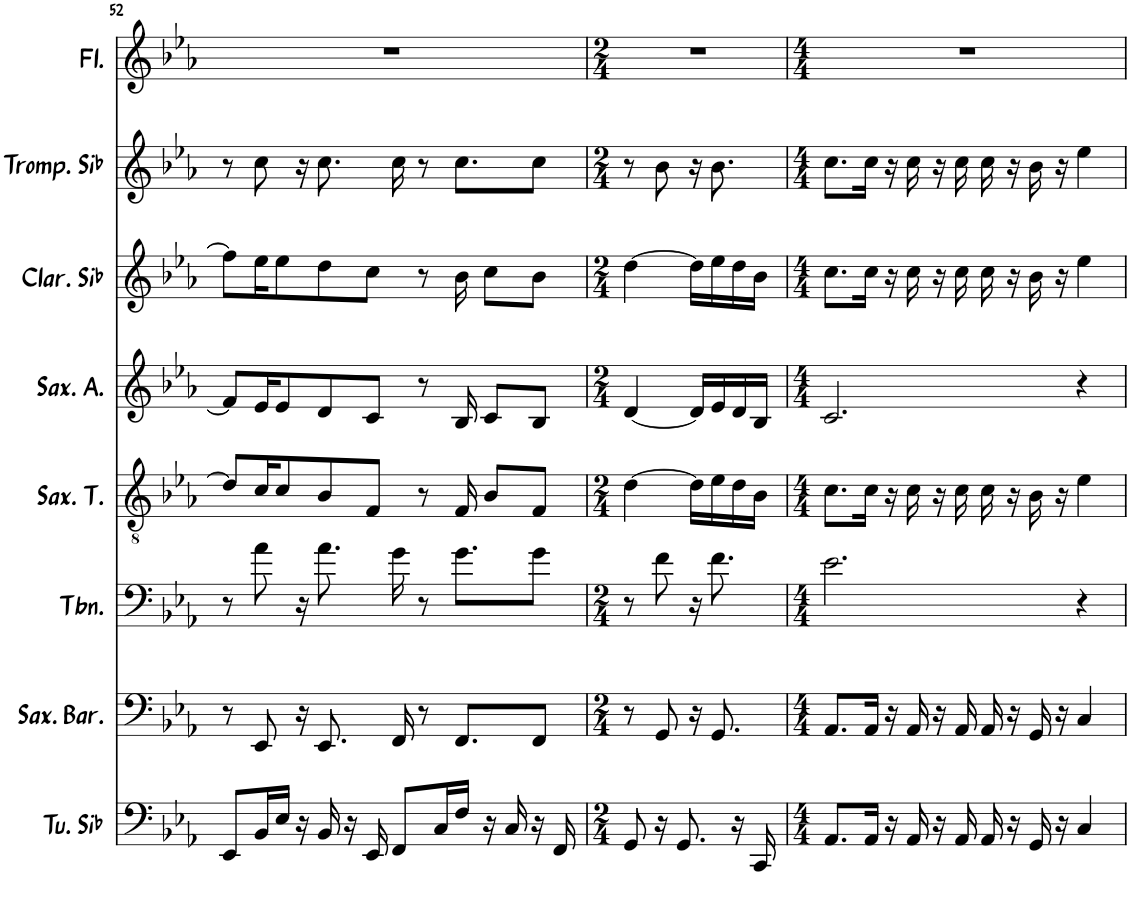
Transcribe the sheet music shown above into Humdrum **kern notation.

**kern	**kern	**kern	**kern	**kern	**kern	**kern	**kern
*part8	*part7	*part6	*part5	*part4	*part3	*part2	*part1
*staff8	*staff7	*staff6	*staff5	*staff4	*staff3	*staff2	*staff1
*I"Tuba en Sib	*I"Saxophone Baryton	*I"Trombone	*I"Saxophone Ténor	*I"Saxophone Alto	*I"Clarinette en Sib	*I"Trompette en Sib	*I"Flûte
*I'Tu. Sib	*I'Sax. Bar.	*I'Tbn.	*I'Sax. T.	*I'Sax. A.	*I'Clar. Sib	*I'Tromp. Sib	*I'Fl.
!!LO:PB:g=z
*clefF4	*clefF4	*clefF4	*clefGv2	*clefG2	*clefG2	*clefG2	*clefG2
*	*ITrd12c21	*	*ITrd8c14	*ITrd5c9	*	*ITrd1c2	*
*k[b-e-a-]	*k[b-e-a-]	*k[b-e-a-]	*k[b-e-a-]	*k[b-e-a-]	*k[b-e-a-]	*k[b-e-a-]	*k[b-e-a-]
*M4/4	*M4/4	*M4/4	*M4/4	*M4/4	*M4/4	*M4/4	*M4/4
=52	=52	=52	=52	=52	=52	=52	=52
8EE-/L	8r	8r	8d/L]	8f/L]	8ff\L]	8r	1r
16BB-/L	8EE-/	8a-\	16c/K	16e-/K	16ee-\K	8cc\	.
16E-/JJ	.	.	8c/	8e-/	8ee-\	.	.
16r	16r	16r	.	.	.	16r	.
16BB-/	8.EE-/	8.a-\	8B-/	8d/	8dd\	8.cc\	.
16r	.	.	.	.	.	.	.
16EE-/	.	.	8F/J	8c/J	8cc\J	.	.
8FF/L	16FF/	16g\	.	.	.	16cc\	.
.	8r	8r	8r	8r	8r	8r	.
16C/L	.	.	.	.	.	.	.
16F/JJ	8.FF/L	8.g\L	16F/	16B-/	16b-\	8.cc\L	.
16r	.	.	8B-/L	8c/L	8cc\L	.	.
16C/	.	.	.	.	.	.	.
16r	8FF/J	8g\J	8F/J	8B-/J	8b-\J	8cc\J	.
16FF/	.	.	.	.	.	.	.
=53	=53	=53	=53	=53	=53	=53	=53
*M2/4	*M2/4	*M2/4	*M2/4	*M2/4	*M2/4	*M2/4	*M2/4
8GG/	8r	8r	[4d\	[4d/	[4dd\	8r	2r
16r	8GG/	8f\	.	.	.	8b-\	.
8.GG/	.	.	.	.	.	.	.
.	16r	16r	16d\LL]	16d/LL]	16dd\LL]	16r	.
.	8.GG/	8.f\	16e-\	16e-/	16ee-\	8.b-\	.
16r	.	.	16d\	16d/	16dd\	.	.
16CC/	.	.	16B-\JJ	16B-/JJ	16b-\JJ	.	.
=54	=54	=54	=54	=54	=54	=54	=54
*M4/4	*M4/4	*M4/4	*M4/4	*M4/4	*M4/4	*M4/4	*M4/4
8.AA-/L	8.AA-/L	2.e-\	8.c\L	2.c/	8.cc\L	8.cc\L	1r
16AA-/Jk	16AA-/Jk	.	16c\Jk	.	16cc\Jk	16cc\Jk	.
16r	16r	.	16r	.	16r	16r	.
16AA-/	16AA-/	.	16c\	.	16cc\	16cc\	.
16r	16r	.	16r	.	16r	16r	.
16AA-/	16AA-/	.	16c\	.	16cc\	16cc\	.
16AA-/	16AA-/	.	16c\	.	16cc\	16cc\	.
16r	16r	.	16r	.	16r	16r	.
16GG/	16GG/	.	16B-\	.	16b-\	16b-\	.
16r	16r	.	16r	.	16r	16r	.
4C/	4C/	4r	4e-\	4r	4ee-\	4ee-\	.
=	=	=	=	=	=	=	=
*-	*-	*-	*-	*-	*-	*-	*-
